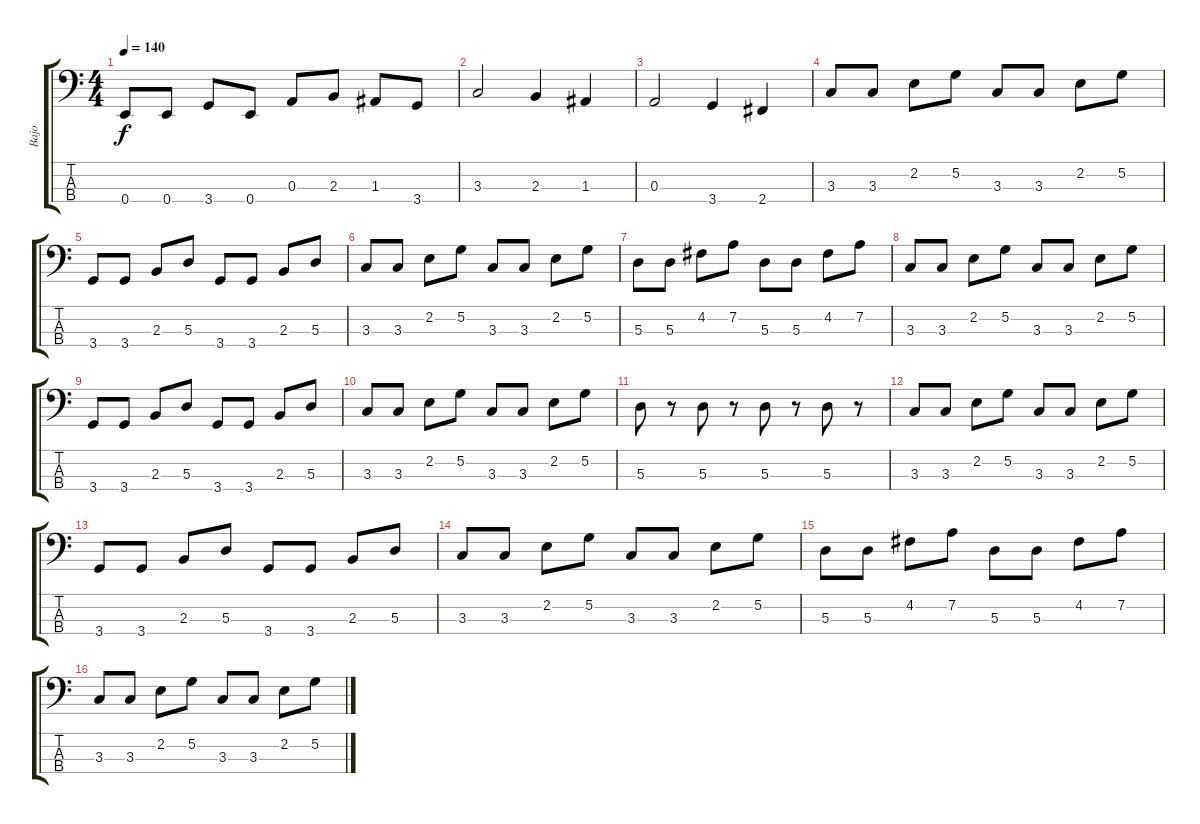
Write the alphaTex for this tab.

\track ("Bajo" "Bajo") {instrument electricbassfinger}
\staff {score tabs}
\tuning (G2 D2 A1 E1) {hide}
\ts (4 4)
\tempo 140
\clef f4
\ks c
0.4.8{dy f} 0.4.8 3.4.8 0.4.8 0.3.8 2.3.8 1.3.8 3.4.8 |
3.3.2 2.3.4 1.3.4 |
0.3.2 3.4.4 2.4.4 |
3.3.8 3.3.8 2.2.8 5.2.8 3.3.8 3.3.8 2.2.8 5.2.8 |
3.4.8 3.4.8 2.3.8 5.3.8 3.4.8 3.4.8 2.3.8 5.3.8 |
3.3.8 3.3.8 2.2.8 5.2.8 3.3.8 3.3.8 2.2.8 5.2.8 |
5.3.8 5.3.8 4.2.8 7.2.8 5.3.8 5.3.8 4.2.8 7.2.8 |
3.3.8 3.3.8 2.2.8 5.2.8 3.3.8 3.3.8 2.2.8 5.2.8 |
3.4.8 3.4.8 2.3.8 5.3.8 3.4.8 3.4.8 2.3.8 5.3.8 |
3.3.8 3.3.8 2.2.8 5.2.8 3.3.8 3.3.8 2.2.8 5.2.8 |
5.3.8 r.8 5.3.8 r.8 5.3.8 r.8 5.3.8 r.8 |
3.3.8 3.3.8 2.2.8 5.2.8 3.3.8 3.3.8 2.2.8 5.2.8 |
3.4.8 3.4.8 2.3.8 5.3.8 3.4.8 3.4.8 2.3.8 5.3.8 |
3.3.8 3.3.8 2.2.8 5.2.8 3.3.8 3.3.8 2.2.8 5.2.8 |
5.3.8 5.3.8 4.2.8 7.2.8 5.3.8 5.3.8 4.2.8 7.2.8 |
3.3.8 3.3.8 2.2.8 5.2.8 3.3.8 3.3.8 2.2.8 5.2.8
